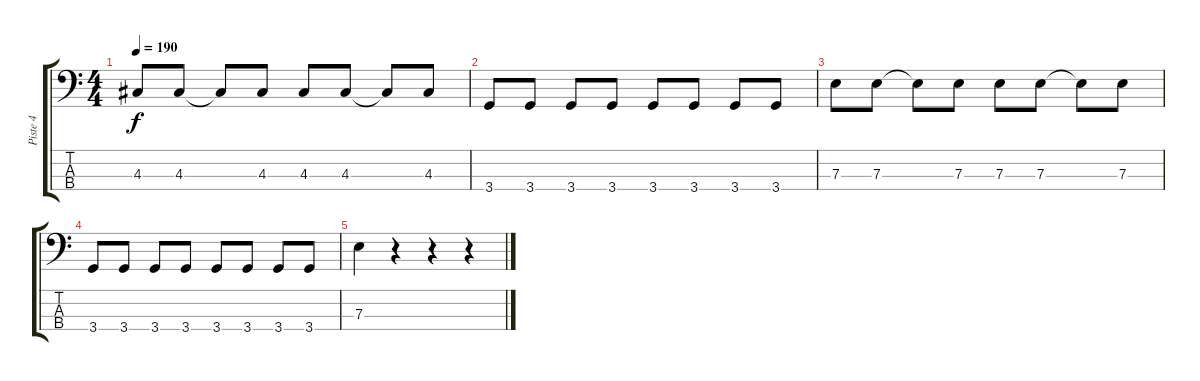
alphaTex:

\track ("Piste 4" "Piste 4") {instrument electricbasspick}
\staff {score tabs}
\tuning (G2 D2 A1 E1) {hide}
\ts (4 4)
\tempo 190
\clef f4
\ks c
4.3.8{dy f} 4.3.8 4.3{t}.8 4.3.8 4.3.8 4.3.8 4.3{t}.8 4.3.8 |
3.4.8 3.4.8 3.4.8 3.4.8 3.4.8 3.4.8 3.4.8 3.4.8 |
7.3.8 7.3.8 7.3{t}.8 7.3.8 7.3.8 7.3.8 7.3{t}.8 7.3.8 |
3.4.8 3.4.8 3.4.8 3.4.8 3.4.8 3.4.8 3.4.8 3.4.8 |
7.3.4 r.4 r.4 r.4
